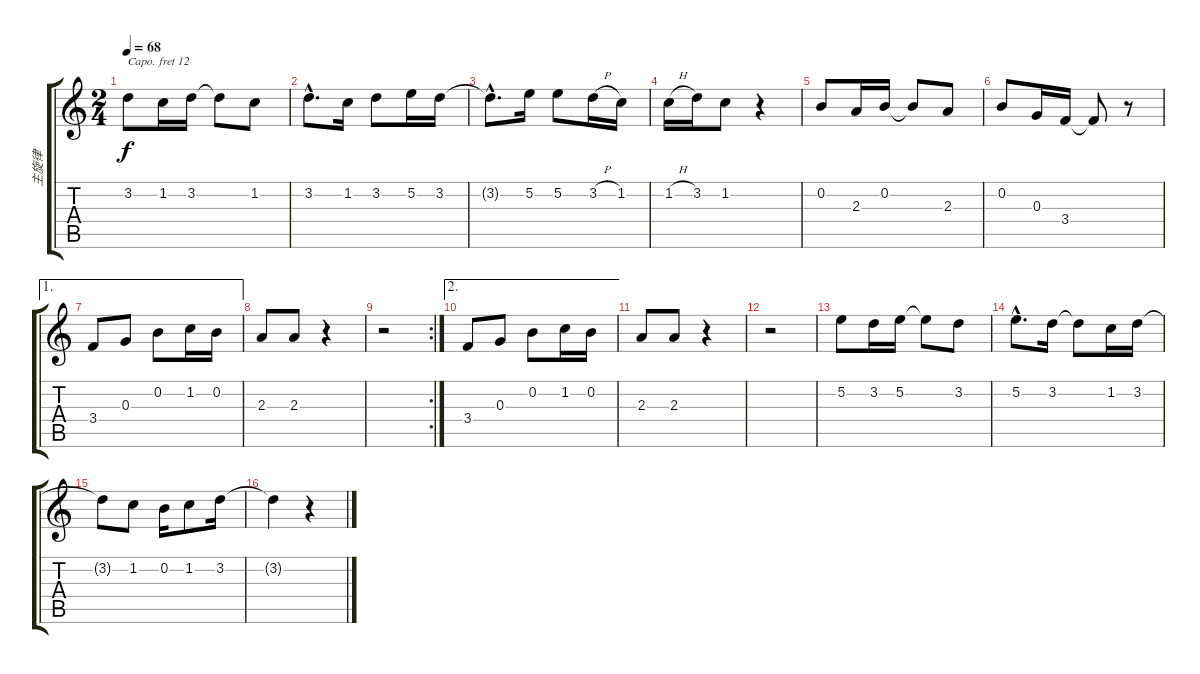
\track ("主旋律" "主旋律") {instrument acousticgrandpiano}
\staff {score tabs}
\capo 12
\tuning (E4 B3 G3 D3 A2 E2) {hide}
\ts (2 4)
\tempo 68
\clef g2
\ks c
3.2.8{dy f} 1.2.16 3.2.16 3.2{t}.8 1.2.8 |
3.2{hac}.8{d} 1.2.16 3.2.8 5.2.16 3.2.16 |
3.2{hac t}.8{d} 5.2.16 5.2.8 3.2{h}.16 1.2.16 |
1.2{h}.16 3.2.16 1.2.8 r.4 |
0.2.8 2.3.16 0.2.16 0.2{t}.8 2.3.8 |
0.2.8 0.3.16 3.4.16 3.4{t}.8 r.8 |
\ae 1
3.4.8 0.3.8 0.2.8 1.2.16 0.2.16 |
2.3.8 2.3.8 r.4 |
\rc 2
r.2 |
\ae 2
3.4.8 0.3.8 0.2.8 1.2.16 0.2.16 |
2.3.8 2.3.8 r.4 |
r.2 |
5.2.8 3.2.16 5.2.16 5.2{t}.8 3.2.8 |
5.2{hac}.8{d} 3.2.16 3.2{t}.8 1.2.16 3.2.16 |
3.2{t}.8 1.2.8 0.2.16 1.2.8 3.2.16 |
3.2{t}.4 r.4
